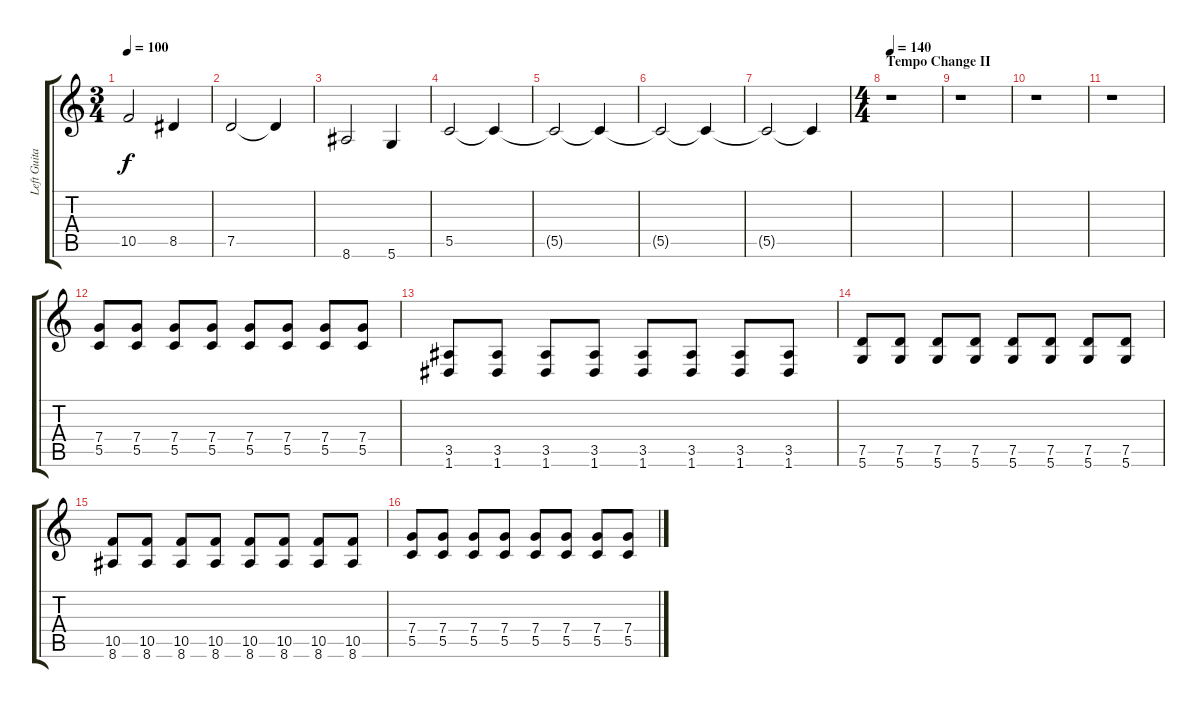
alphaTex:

\track ("Left Guitar" "Left Guita") {instrument distortionguitar}
\staff {score tabs}
\tuning (D4 A3 F3 C3 G2 D2) {hide}
\ts (3 4)
\tempo 100
\clef g2
\ks c
10.5.2{dy f} 8.5.4 |
7.5.2 7.5{t}.4 |
8.6.2 5.6.4 |
5.5.2 5.5{t}.4 |
5.5{t}.2 5.5{t}.4 |
5.5{t}.2 5.5{t}.4 |
5.5{t}.2 5.5{t}.4 |
\ts (4 4)
\section ("" "Tempo Change II")
\tempo 140
r.1 |
r.1 |
r.1 |
r.1 |
(7.4 5.5).8{volume 11} (7.4 5.5).8 (7.4 5.5).8 (7.4 5.5).8 (7.4 5.5).8 (7.4 5.5).8 (7.4 5.5).8 (7.4 5.5).8 |
(3.5 1.6).8 (3.5 1.6).8 (3.5 1.6).8 (3.5 1.6).8 (3.5 1.6).8 (3.5 1.6).8 (3.5 1.6).8 (3.5 1.6).8 |
(7.5 5.6).8 (7.5 5.6).8 (7.5 5.6).8 (7.5 5.6).8 (7.5 5.6).8 (7.5 5.6).8 (7.5 5.6).8 (7.5 5.6).8 |
(10.5 8.6).8 (10.5 8.6).8 (10.5 8.6).8 (10.5 8.6).8 (10.5 8.6).8 (10.5 8.6).8 (10.5 8.6).8 (10.5 8.6).8 |
(7.4 5.5).8 (7.4 5.5).8 (7.4 5.5).8 (7.4 5.5).8 (7.4 5.5).8 (7.4 5.5).8 (7.4 5.5).8 (7.4 5.5).8
